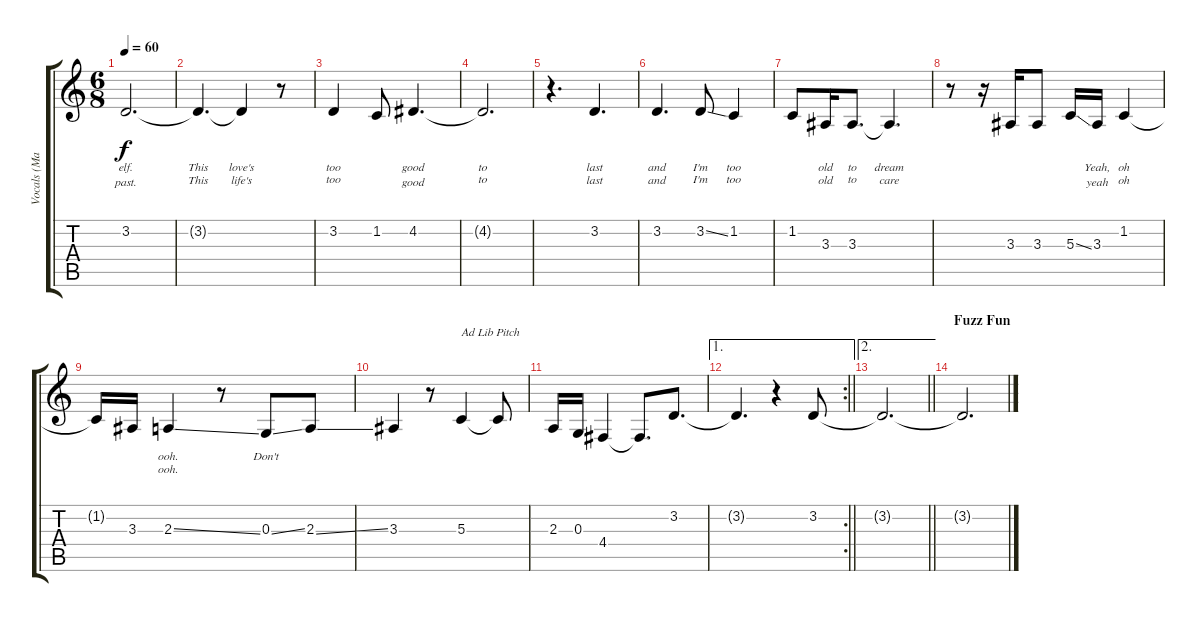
\track ("Vocals (Matt)" "Vocals (Ma") {instrument voiceoohs}
\staff {score tabs}
\tuning (E4 B3 G3 D3 A2 E2) {hide}
\ts (6 8)
\tempo 60
\clef g2
\ks c
3.2.2{d lyrics (0 "elf.") lyrics (1 "past.") lyrics (2 "") lyrics (3 "") lyrics (4 "") dy f} |
3.2{t}.4{d lyrics (0 "This") lyrics (1 "This") lyrics (2 "") lyrics (3 "") lyrics (4 "")} 3.2{t}.4{lyrics (0 "love's") lyrics (1 "life's") lyrics (2 "") lyrics (3 "") lyrics (4 "")} r.8 |
3.2.4{lyrics (0 "too") lyrics (1 "too") lyrics (2 "") lyrics (3 "") lyrics (4 "")} 1.2.8{lyrics (0 "") lyrics (1 "") lyrics (2 "") lyrics (3 "") lyrics (4 "")} 4.2.4{d lyrics (0 "good") lyrics (1 "good") lyrics (2 "") lyrics (3 "") lyrics (4 "")} |
4.2{t}.2{d lyrics (0 "to") lyrics (1 "to") lyrics (2 "") lyrics (3 "") lyrics (4 "")} |
r.4{d} 3.2.4{d lyrics (0 "last") lyrics (1 "last") lyrics (2 "") lyrics (3 "") lyrics (4 "")} |
3.2.4{d lyrics (0 "and") lyrics (1 "and") lyrics (2 "") lyrics (3 "") lyrics (4 "")} 3.2{ss}.8{lyrics (0 "I'm") lyrics (1 "I'm") lyrics (2 "") lyrics (3 "") lyrics (4 "")} 1.2.4{lyrics (0 "too") lyrics (1 "too") lyrics (2 "") lyrics (3 "") lyrics (4 "")} |
1.2.8{lyrics (0 "") lyrics (1 "") lyrics (2 "") lyrics (3 "") lyrics (4 "")} 3.3.16{lyrics (0 "old") lyrics (1 "old") lyrics (2 "") lyrics (3 "") lyrics (4 "")} 3.3.8{d lyrics (0 "to") lyrics (1 "to") lyrics (2 "") lyrics (3 "") lyrics (4 "")} 3.3{t}.4{d lyrics (0 "dream") lyrics (1 "care") lyrics (2 "") lyrics (3 "") lyrics (4 "")} |
r.8 r.16 3.3.16{lyrics (0 "") lyrics (1 "") lyrics (2 "") lyrics (3 "") lyrics (4 "")} 3.3.8{lyrics (0 "") lyrics (1 "") lyrics (2 "") lyrics (3 "") lyrics (4 "")} 5.3{ss}.16{lyrics (0 "") lyrics (1 "") lyrics (2 "") lyrics (3 "") lyrics (4 "")} 3.3.16{lyrics (0 "Yeah,") lyrics (1 "yeah") lyrics (2 "") lyrics (3 "") lyrics (4 "")} 1.2.4{lyrics (0 "oh") lyrics (1 "oh") lyrics (2 "") lyrics (3 "") lyrics (4 "")} |
1.2{t}.16{lyrics (0 "") lyrics (1 "") lyrics (2 "") lyrics (3 "") lyrics (4 "")} 3.3.16{lyrics (0 "") lyrics (1 "") lyrics (2 "") lyrics (3 "") lyrics (4 "")} 2.3{ss}.4{lyrics (0 "ooh.") lyrics (1 "ooh.") lyrics (2 "") lyrics (3 "") lyrics (4 "")} r.8 0.3{ss}.8{lyrics (0 "Don't") lyrics (1 "") lyrics (2 "") lyrics (3 "") lyrics (4 "")} 2.3{ss}.8 |
3.3.4 r.8 5.3.4{txt "Ad Lib Pitch"} 5.3{t}.8 |
2.3.16 0.3.16 4.4.4 4.4{t}.8{d} 3.2.8{d} |
\ae 1
\rc 2
\barLineRight lightlight
3.2{t}.4{d} r.4 3.2.8 |
\ae 2
\barLineRight lightlight
3.2{t}.2{d} |
\section ("" "Fuzz Fun")
3.2{t}.2{d}
